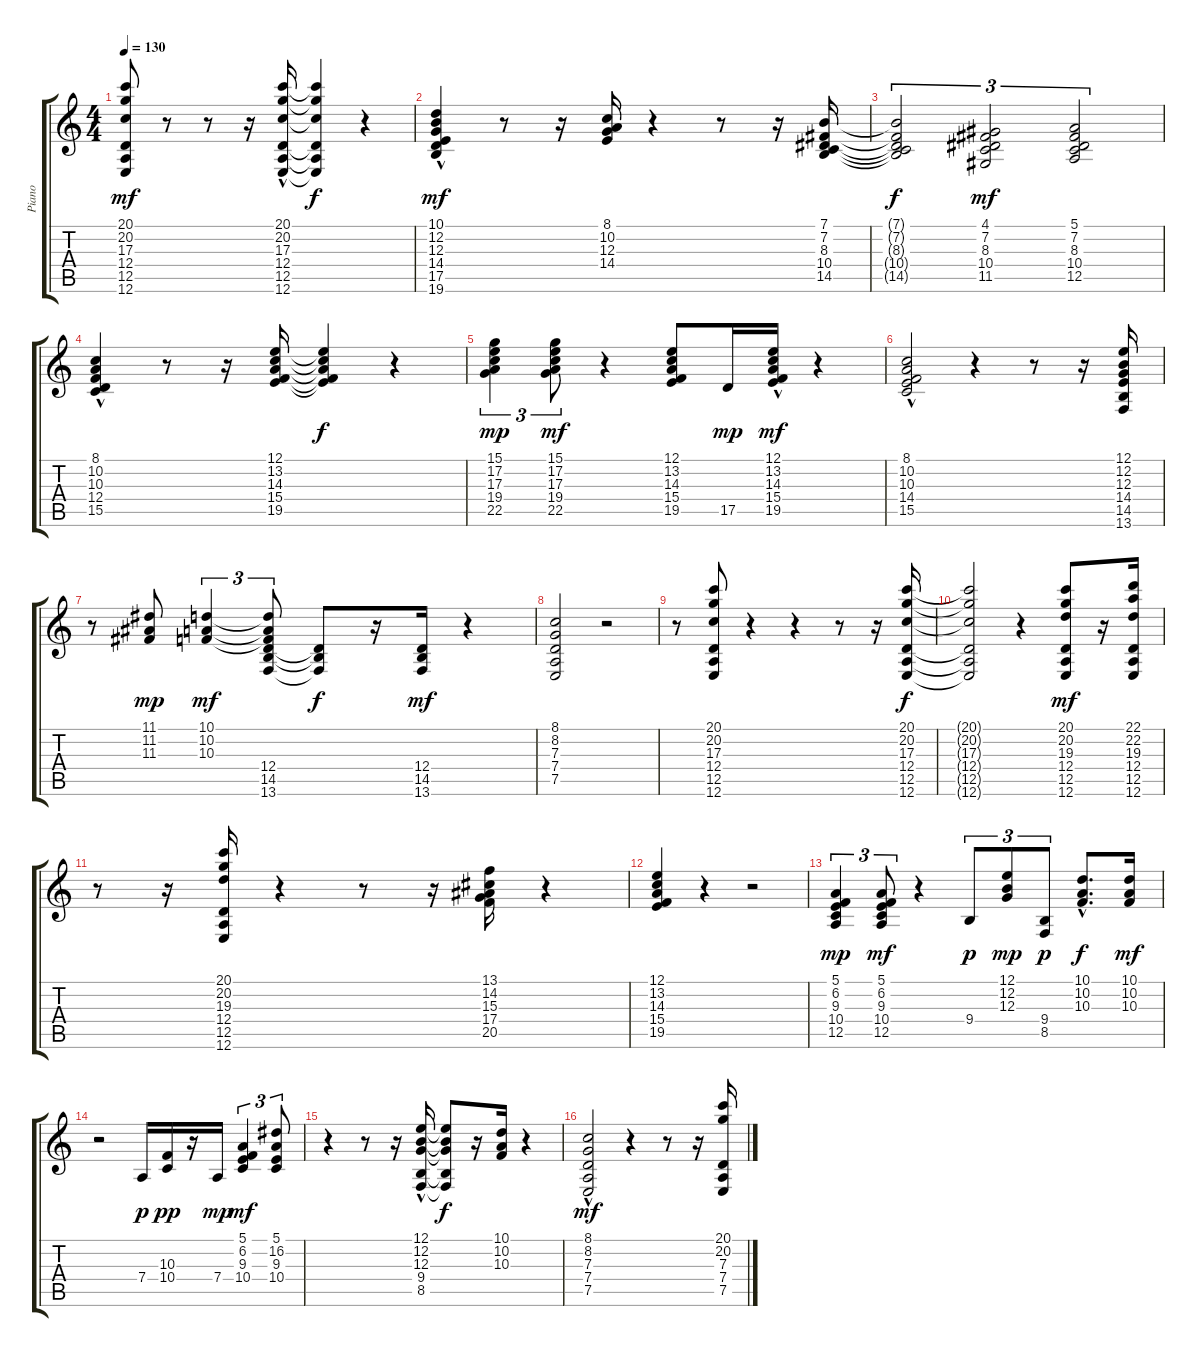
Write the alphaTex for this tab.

\track ("Piano" "Piano") {instrument acousticgrandpiano}
\staff {score tabs}
\tuning (E4 B3 G3 D3 A2 E2) {hide}
\ts (4 4)
\tempo 130
\clef g2
\ks c
(20.1 20.2 17.3 12.4 12.5 12.6).8{dy mf} r.8 r.8 r.16 (20.1 20.2{hac} 17.3 12.4 12.5 12.6).16 (20.1{t} 20.2{t} 17.3{t} 12.4{t} 12.5{t} 12.6{t}).4{dy f} r.4 |
(10.1 12.2{hac} 12.3{hac} 14.4{hac} 17.5{hac} 19.6).4{dy mf} r.8 r.16 (8.1 10.2 12.3 14.4).16 r.4 r.8 r.16 (7.1 7.2 8.3 10.4 14.5).16 |
(7.1{t} 7.2{t} 8.3{t} 10.4{t} 14.5{t}).2{tu (3 2) dy f} (4.1 7.2 8.3 10.4 11.5).2{tu (3 2) dy mf} (5.1 7.2 8.3 10.4 12.5).2{tu (3 2)} |
(8.1 10.2 10.3{hac} 12.4 15.5{hac}).4 r.8 r.16 (12.1 13.2 14.3 15.4 19.5).16 (12.1{t} 13.2{t} 14.3{t} 15.4{t} 19.5{t}).4{dy f} r.4 |
(15.1 17.2 17.3 19.4 22.5).4{tu (3 2) dy mp} (15.1 17.2 17.3 19.4 22.5).8{tu (3 2) dy mf} r.4 (12.1 13.2 14.3 15.4 19.5).8 17.5.16{dy mp} (12.1{hac} 13.2 14.3 15.4 19.5).16{dy mf} r.4 |
(8.1 10.2 10.3 14.4{hac} 15.5).2 r.4 r.8 r.16 (12.1 12.2 12.3 14.4 14.5 13.6).16 |
r.8 (11.1 11.2 11.3).8{dy mp} (10.1 10.2 10.3).4{tu (3 2) dy mf} (10.1{t} 10.2{t} 10.3{t} 12.4 14.5 13.6).8{tu (3 2)} (12.4{t} 14.5{t} 13.6{t}).8{dy f} r.16 (12.4 14.5 13.6).16{dy mf} r.4 |
(8.1 8.2 7.3 7.4 7.5).2 r.2 |
r.8 (20.1 20.2 17.3 12.4 12.5 12.6).8 r.4 r.4 r.8 r.16 (20.1 20.2 17.3 12.4 12.5 12.6).16{dy f} |
(20.1{t} 20.2{t} 17.3{t} 12.4{t} 12.5{t} 12.6{t}).2 r.4 (20.1 20.2 19.3 12.4 12.5 12.6).8{dy mf} r.16 (22.1 22.2 19.3 12.4 12.5 12.6).16 |
r.8 r.16 (20.1 20.2 19.3 12.4 12.5 12.6).16 r.4 r.8 r.16 (13.1 14.2 15.3 17.4 20.5).16 r.4 |
(12.1 13.2 14.3 15.4 19.5).4 r.4 r.2 |
(5.1 6.2 9.3 10.4 12.5).4{tu (3 2) dy mp} (5.1 6.2 9.3 10.4 12.5).8{tu (3 2) dy mf} r.4 9.4.8{tu (3 2) dy p} (12.1 12.2 12.3).8{tu (3 2) dy mp} (9.4 8.5).8{tu (3 2) dy p} (10.1{hac} 10.2{hac} 10.3{hac}).8{d dy f} (10.1 10.2 10.3).16{dy mf} |
r.2 7.4.16{dy p} (10.3 10.4).16{dy pp} r.16 7.4.16{dy mp} (5.1 6.2 9.3 10.4).4{tu (3 2) dy mf} (5.1 16.2 9.3 10.4).8{tu (3 2)} |
r.4 r.8 r.16 (12.1 12.2{hac} 12.3{hac} 9.4 8.5).16 (12.1{t} 12.2{t} 12.3{t} 9.4{t} 8.5{t}).8{dy f} r.16 (10.1 10.2 10.3).16 r.4 |
(8.1 8.2{hac} 7.3{hac} 7.4{hac} 7.5).2{dy mf} r.4 r.8 r.16 (20.1 20.2 7.3 7.4 7.5).16
